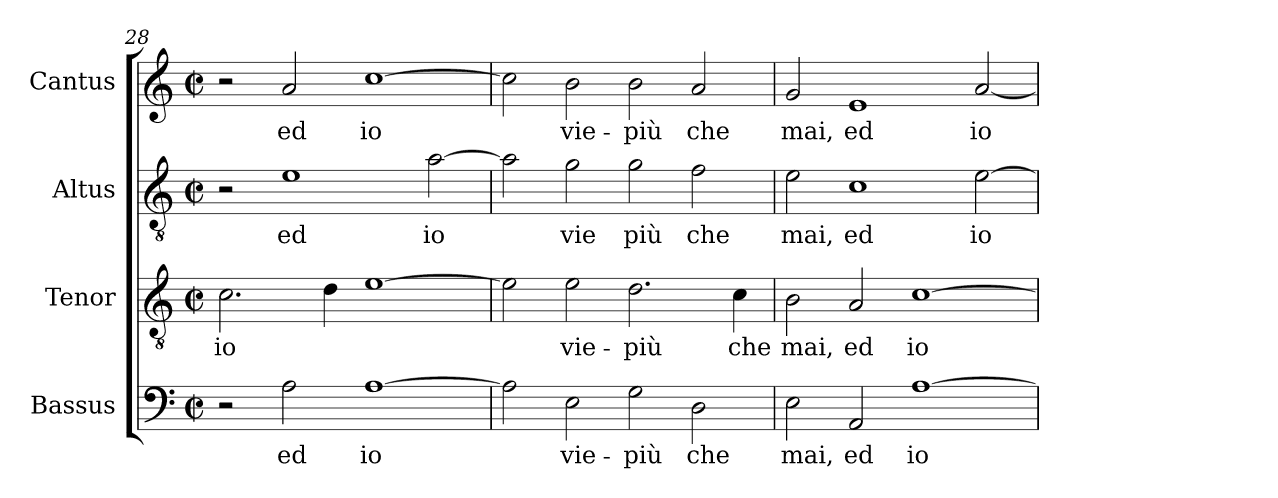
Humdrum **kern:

**kern	**text	**kern	**text	**kern	**text	**kern	**text
*part4	*part4	*part3	*part3	*part2	*part2	*part1	*part1
*staff4	*staff4	*staff3	*staff3	*staff2	*staff2	*staff1	*staff1
*I"Bassus	*	*I"Tenor	*	*I"Altus	*	*I"Cantus	*
*clefF4	*	*clefGv2	*	*clefGv2	*	*clefG2	*
*k[]	*	*k[]	*	*k[]	*	*k[]	*
*C:	*	*C:	*	*C:	*	*C:	*
*M2/2	*	*M2/2	*	*M2/2	*	*M2/2	*
*met(c|)	*	*met(c|)	*	*met(c|)	*	*met(c|)	*
=28	=28	=28	=28	=28	=28	=28	=28
!	!	!	!LO:LY:b:cj	!	!	!	!
2r	.	2.c\	io	2r	.	2r	.
!	!LO:LY:b:cj	!	!	!	!LO:LY:b:cj	!	!LO:LY:b:cj
2A\	ed	.	.	1e	ed	2a/	ed
!	!	!	!LO:LY:b:cj	!	!	!	!
.	.	4d\	.	.	.	.	.
!	!LO:LY:b:cj	!	!LO:LY:b:cj	!	!	!	!LO:LY:b:cj
[>1A	io	[>1e	.	.	.	[>1cc	io
!	!	!	!	!	!LO:LY:b:cj	!	!
.	.	.	.	[>2a\	io	.	.
=29	=29	=29	=29	=29	=29	=29	=29
!	!LO:LY:b:cj	!	!LO:LY:b:cj	!	!LO:LY:b:cj	!	!LO:LY:b:cj
2A\]	.	2e\]	.	2a\]	.	2cc\]	.
!	!LO:LY:b:cj	!	!LO:LY:b:cj	!	!LO:LY:b:cj	!	!LO:LY:b:cj
2E\	vie-	2e\	vie-	2g\	vie	2b\	vie-
!	!LO:LY:b:cj	!	!LO:LY:b:cj	!	!LO:LY:b:cj	!	!LO:LY:b:cj
2G\	-più	2.d\	-più	2g\	più	2b\	-più
!	!LO:LY:b:cj	!	!	!	!LO:LY:b:cj	!	!LO:LY:b:cj
2D\	che	.	.	2f\	che	2a/	che
!	!	!	!LO:LY:b:cj	!	!	!	!
.	.	4c\	che	.	.	.	.
!!LO:PB:g=z
=30	=30	=30	=30	=30	=30	=30	=30
!	!LO:LY:b:cj	!	!LO:LY:b:cj	!	!LO:LY:b:cj	!	!LO:LY:b:cj
2E\	mai,	2B\	mai,	2e\	mai,	2g/	mai,
!	!LO:LY:b:cj	!	!LO:LY:b:cj	!	!LO:LY:b:cj	!	!LO:LY:b:cj
2AA/	ed	2A/	ed	1c	ed	1e	ed
!	!LO:LY:b:cj	!	!LO:LY:b:cj	!	!	!	!
[>1A	io	[>1c	io	.	.	.	.
!	!	!	!	!	!LO:LY:b:cj	!	!LO:LY:b:cj
.	.	.	.	[>2e\	io	[<2a/	io
=	=	=	=	=	=	=	=
*-	*-	*-	*-	*-	*-	*-	*-
